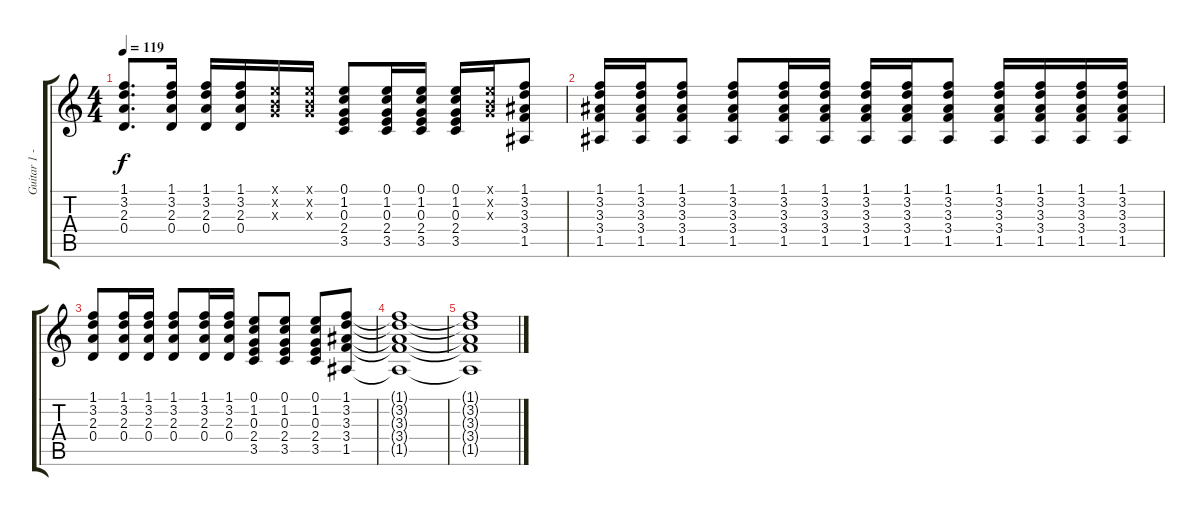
\track ("Guitar 1 - Acoustic " "Guitar 1 -") {instrument acousticguitarsteel}
\staff {score tabs}
\tuning (E4 B3 G3 D3 A2 E2) {hide}
\ts (4 4)
\tempo 119
\clef g2
\ks c
(1.1 3.2 2.3 0.4).8{d dy f} (1.1 3.2 2.3 0.4).16 (1.1 3.2 2.3 0.4).16 (1.1 3.2 2.3 0.4).16 (0.1{x} 0.2{x} 0.3{x}).16 (0.1{x} 0.2{x} 0.3{x}).16 (0.1 1.2 0.3 2.4 3.5).8 (0.1 1.2 0.3 2.4 3.5).16 (0.1 1.2 0.3 2.4 3.5).16 (0.1 1.2 0.3 2.4 3.5).16 (0.1{x} 0.2{x} 0.3{x}).16 (1.1 3.2 3.3 3.4 1.5).8 |
(1.1 3.2 3.3 3.4 1.5).16 (1.1 3.2 3.3 3.4 1.5).16 (1.1 3.2 3.3 3.4 1.5).8 (1.1 3.2 3.3 3.4 1.5).8 (1.1 3.2 3.3 3.4 1.5).16 (1.1 3.2 3.3 3.4 1.5).16 (1.1 3.2 3.3 3.4 1.5).16 (1.1 3.2 3.3 3.4 1.5).16 (1.1 3.2 3.3 3.4 1.5).8 (1.1 3.2 3.3 3.4 1.5).16 (1.1 3.2 3.3 3.4 1.5).16 (1.1 3.2 3.3 3.4 1.5).16 (1.1 3.2 3.3 3.4 1.5).16 |
(1.1 3.2 2.3 0.4).8 (1.1 3.2 2.3 0.4).16 (1.1 3.2 2.3 0.4).16 (1.1 3.2 2.3 0.4).8 (1.1 3.2 2.3 0.4).16 (1.1 3.2 2.3 0.4).16 (0.1 1.2 0.3 2.4 3.5).8 (0.1 1.2 0.3 2.4 3.5).8 (0.1 1.2 0.3 2.4 3.5).8 (1.1 3.2 3.3 3.4 1.5).8 |
(1.1{t} 3.2{t} 3.3{t} 3.4{t} 1.5{t}).1 |
(1.1{t} 3.2{t} 3.3{t} 3.4{t} 1.5{t}).1
